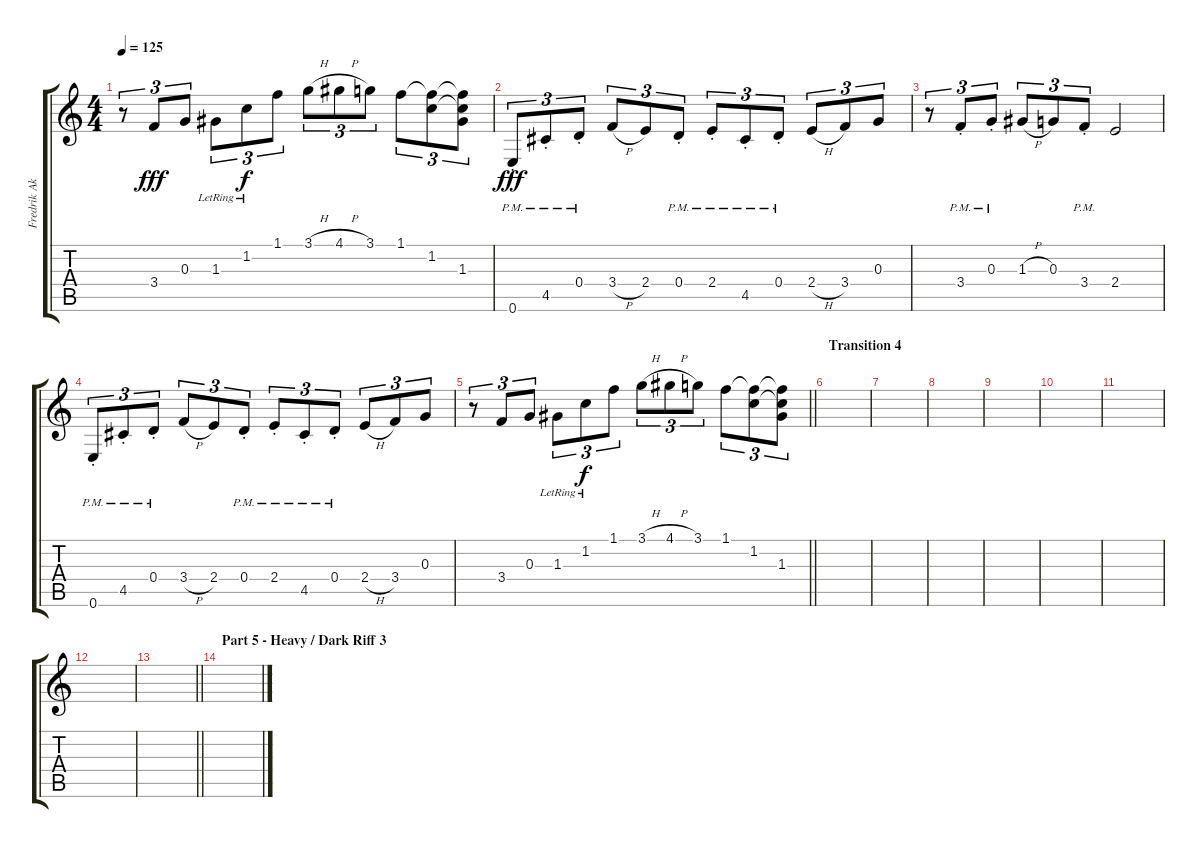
\track ("Fredrik Akesson" "Fredrik Ak") {instrument acousticguitarnylon}
\staff {score tabs}
\tuning (E4 B3 G3 D3 A2 E2) {hide}
\ts (4 4)
\tempo 125
\clef g2
\ks c
r.8{tu (3 2) dy fff} 3.4.8{tu (3 2)} 0.3.8{tu (3 2)} 1.3{lr}.8{tu (3 2)} 1.2{lr}.8{tu (3 2) dy f} 1.1.8{tu (3 2)} 3.1{h}.8{tu (3 2)} 4.1{h}.8{tu (3 2)} 3.1.8{tu (3 2)} 1.1.8{tu (3 2)} (1.1{t} 1.2).8{tu (3 2)} (1.1{t} 1.2{t} 1.3).8{tu (3 2)} |
0.6{pm st}.8{tu (3 2) dy fff} 4.5{pm st}.8{tu (3 2)} 0.4{pm st}.8{tu (3 2)} 3.4{h}.8{tu (3 2)} 2.4.8{tu (3 2)} 0.4{pm st}.8{tu (3 2)} 2.4{pm st}.8{tu (3 2)} 4.5{pm st}.8{tu (3 2)} 0.4{pm st}.8{tu (3 2)} 2.4{h}.8{tu (3 2)} 3.4.8{tu (3 2)} 0.3.8{tu (3 2)} |
r.8{tu (3 2)} 3.4{pm st}.8{tu (3 2)} 0.3{pm st}.8{tu (3 2)} 1.3{h}.8{tu (3 2)} 0.3.8{tu (3 2)} 3.4{pm st}.8{tu (3 2)} 2.4.2 |
0.6{pm st}.8{tu (3 2)} 4.5{pm st}.8{tu (3 2)} 0.4{pm st}.8{tu (3 2)} 3.4{h}.8{tu (3 2)} 2.4.8{tu (3 2)} 0.4{pm st}.8{tu (3 2)} 2.4{pm st}.8{tu (3 2)} 4.5{pm st}.8{tu (3 2)} 0.4{pm st}.8{tu (3 2)} 2.4{h}.8{tu (3 2)} 3.4.8{tu (3 2)} 0.3.8{tu (3 2)} |
\barLineRight lightlight
r.8{tu (3 2)} 3.4.8{tu (3 2)} 0.3.8{tu (3 2)} 1.3{lr}.8{tu (3 2)} 1.2{lr}.8{tu (3 2) dy f} 1.1.8{tu (3 2)} 3.1{h}.8{tu (3 2)} 4.1{h}.8{tu (3 2)} 3.1.8{tu (3 2)} 1.1.8{tu (3 2)} (1.1{t} 1.2).8{tu (3 2)} (1.1{t} 1.2{t} 1.3).8{tu (3 2)} |
\section ("" "Transition 4")
|
|
|
|
|
|
|
\barLineRight lightlight
|
\section ("" "Part 5 - Heavy / Dark Riff 3")
